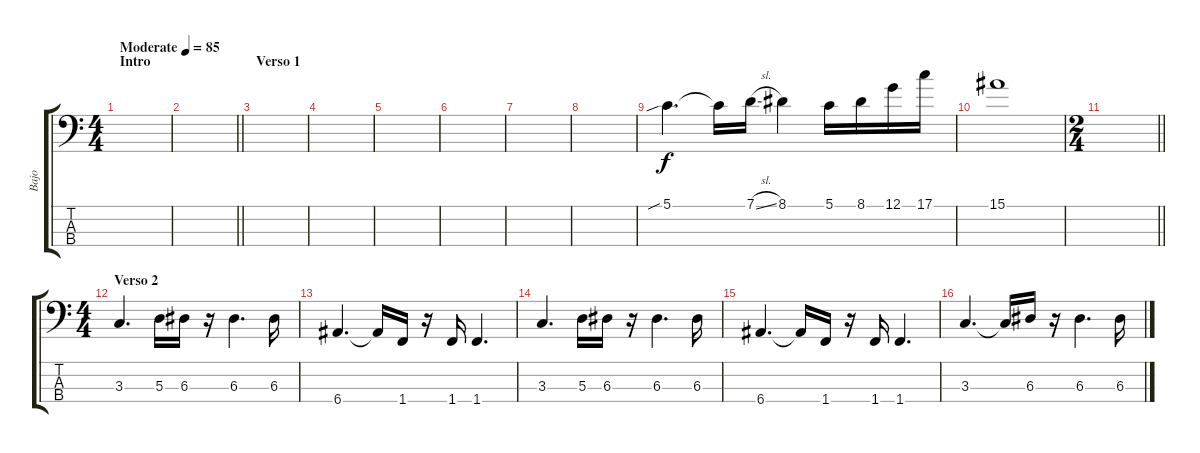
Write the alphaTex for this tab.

\track ("Bajo" "Bajo") {instrument electricbassfinger}
\staff {score tabs}
\tuning (G2 D2 A1 E1) {hide}
\ts (4 4)
\section ("" "Intro")
\tempo (85 "Moderate")
\clef f4
\ks c
|
\barLineRight lightlight
|
\section ("" "Verso 1")
|
|
|
|
|
|
5.1{sib}.4{d} 5.1{t}.16 7.1{sl}.16 8.1.4 5.1.16 8.1.16 12.1.16 17.1.16 |
15.1.1 |
\ts (2 4)
\barLineRight lightlight
|
\ts (4 4)
\section ("" "Verso 2")
3.3.4{d dy f} 5.3.16 6.3.16 r.16 6.3.4{d} 6.3.16 |
6.4.4{d} 6.4{t}.16 1.4.16 r.16 1.4.16 1.4.4{d} |
3.3.4{d} 5.3.16 6.3.16 r.16 6.3.4{d} 6.3.16 |
6.4.4{d} 6.4{t}.16 1.4.16 r.16 1.4.16 1.4.4{d} |
3.3.4{d} 3.3{t}.16 6.3.16 r.16 6.3.4{d} 6.3.16
